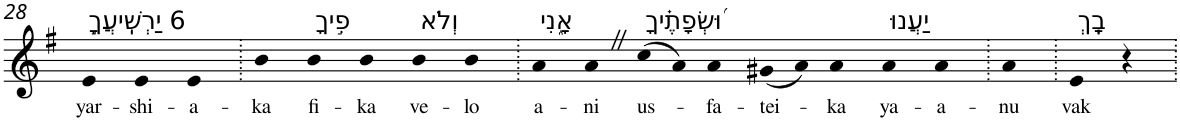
**kern	**text
*part1	*part1
*staff1	*staff1
*I"Piano	*
*I'Pno	*
!!LO:PB:g=z
*clefG2	*
*k[f#]	*
*G:	*
=28	=28
!LO:TX:a:t=6 יַרְשִֽׁיעֲךָ֣	!
!	!LO:LY:b
4e	yar-
!	!LO:LY:b
4e	-shi-
!	!LO:LY:b
4e	-a-
=29.	=29.
!	!LO:LY:b
4b	-ka
!LO:TX:a:t=פִ֣יךָ	!
!	!LO:LY:b
4b	fi-
!	!LO:LY:b
4b	-ka
!LO:TX:a:t=וְלֹא	!
!	!LO:LY:b
4b	ve-
!	!LO:LY:b
4b	-lo
=30.	=30.
!LO:TX:a:t=אָ֑נִי	!
!	!LO:LY:b
4a	a-
!	!LO:LY:b
4aZ	-ni
!LO:TX:a:t=וּ֝שְׂפָתֶ֗יךָ	!
!	!LO:LY:b
(8cc	us-
8a)	.
!	!LO:LY:b
4a	-fa-
!	!LO:LY:b
(8g#X	-tei-
8a)	.
!	!LO:LY:b
4a	-ka
!LO:TX:a:t=יַעֲנוּ	!
!	!LO:LY:b
4a	ya-
!	!LO:LY:b
4a	-a-
=31.	=31.
!	!LO:LY:b
4a	-nu
=32.	=32.
!LO:TX:a:t=בָֽךְ	!
!	!LO:LY:b
4e	vak
4r	.
=.	=.
*-	*-
